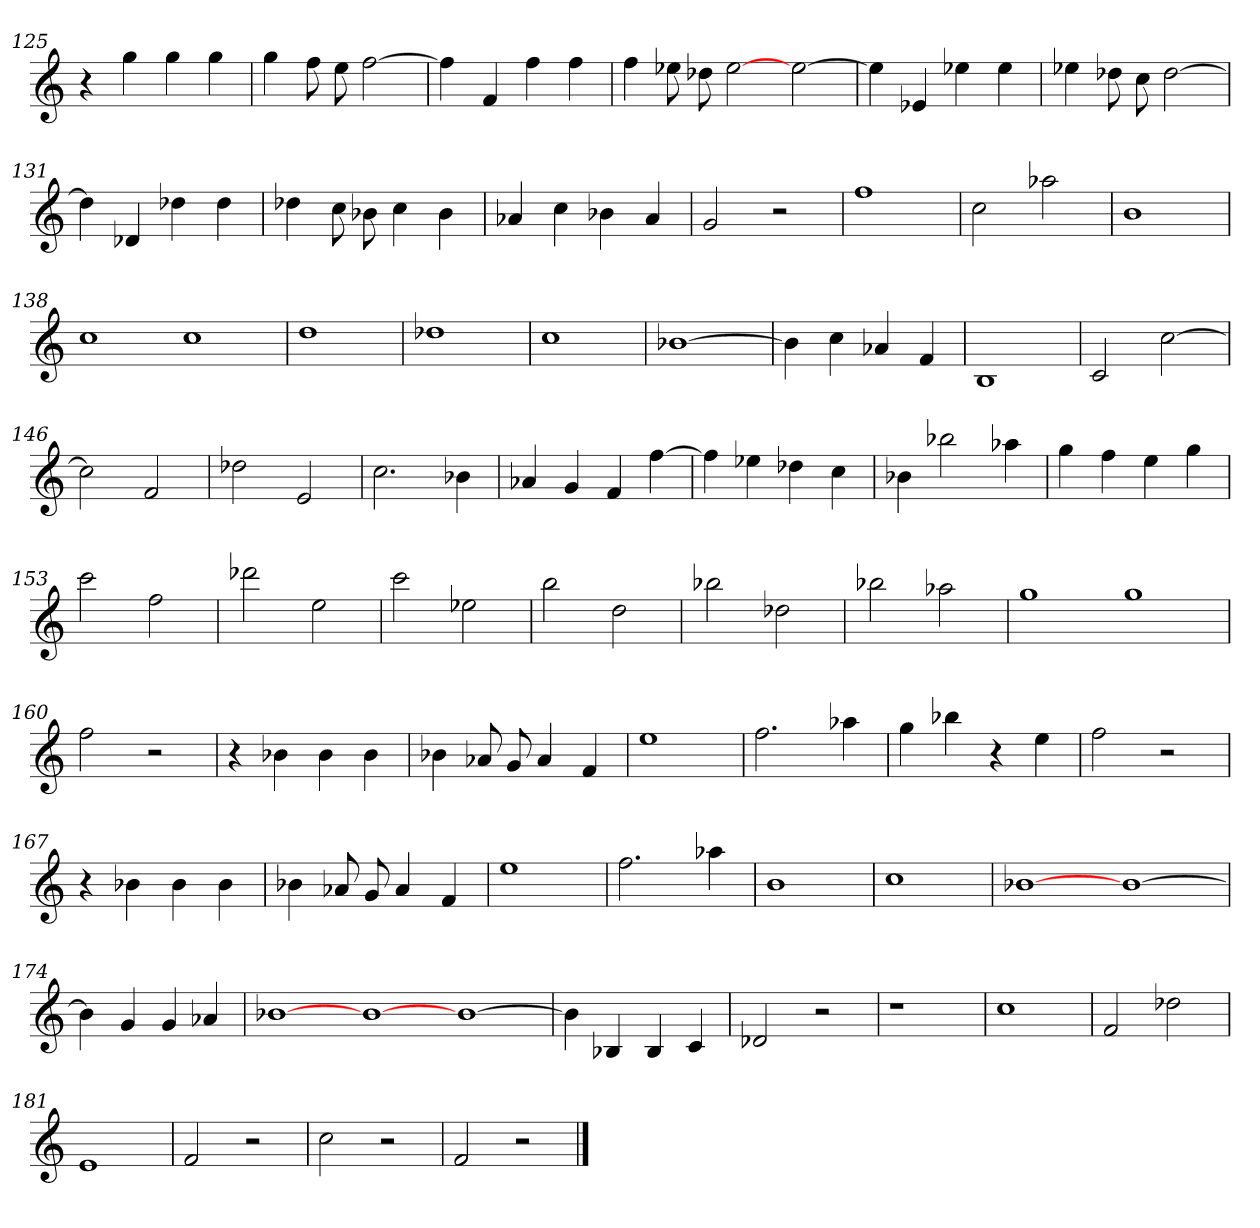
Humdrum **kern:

**kern
*part1
*staff1
=125
4r
4gg
4gg
4gg
=126
4gg
8ff
8ee
[2ff
=127
4ff]
4f
4ff
4ff
=128
4ff
8ee-X
8dd-X
[2ee-
[2ee-
=129
4ee-]
4e-X
4ee-X
4ee-
=130
4ee-X
8dd-X
8cc
[2dd-
=131
4dd-]
4d-X
4dd-X
4dd-
=132
4dd-X
8cc
8b-X
4cc
4b-
=133
4a-X
4cc
4b-X
4a-
=134
2g
2r
=135
1ff
=136
2cc
2aa-X
=137
1b
=138
1cc
1cc
=139
1dd
=140
1dd-X
=141
1cc
=142
[1b-X
=143
4b-]
4cc
4a-X
4f
=144
1B
=145
2c
[2cc
=146
2cc]
2f
=147
2dd-X
2e
=148
2.cc
4b-X
=149
4a-X
4g
4f
[4ff
=150
4ff]
4ee-X
4dd-X
4cc
=151
4b-X
2bb-X
4aa-X
=152
4gg
4ff
4ee
4gg
=153
2ccc
2ff
=154
2ddd-X
2ee
=155
2ccc
2ee-X
=156
2bb
2dd
=157
2bb-X
2dd-X
=158
2bb-X
2aa-X
=159
1gg
1gg
=160
2ff
2r
=161
4r
4b-X
4b-
4b-
=162
4b-X
8a-X
8g
4a-
4f
=163
1ee
=164
2.ff
4aa-X
=165
4gg
4bb-X
4r
4ee
=166
2ff
2r
=167
4r
4b-X
4b-
4b-
=168
4b-X
8a-X
8g
4a-
4f
=169
1ee
=170
2.ff
4aa-X
=171
1b
=172
1cc
=173
[1b-X
[1b-
=174
4b-]
4g
4g
4a-X
=175
[1b-X
[1b-
[1b-
=176
4b-]
4B-X
4B-
4c
=177
2d-X
2r
=178
1r
=179
1cc
=180
2f
2dd-X
=181
1e
=182
2f
2r
=183
2cc
2r
=184
2f
2r
==
*-
